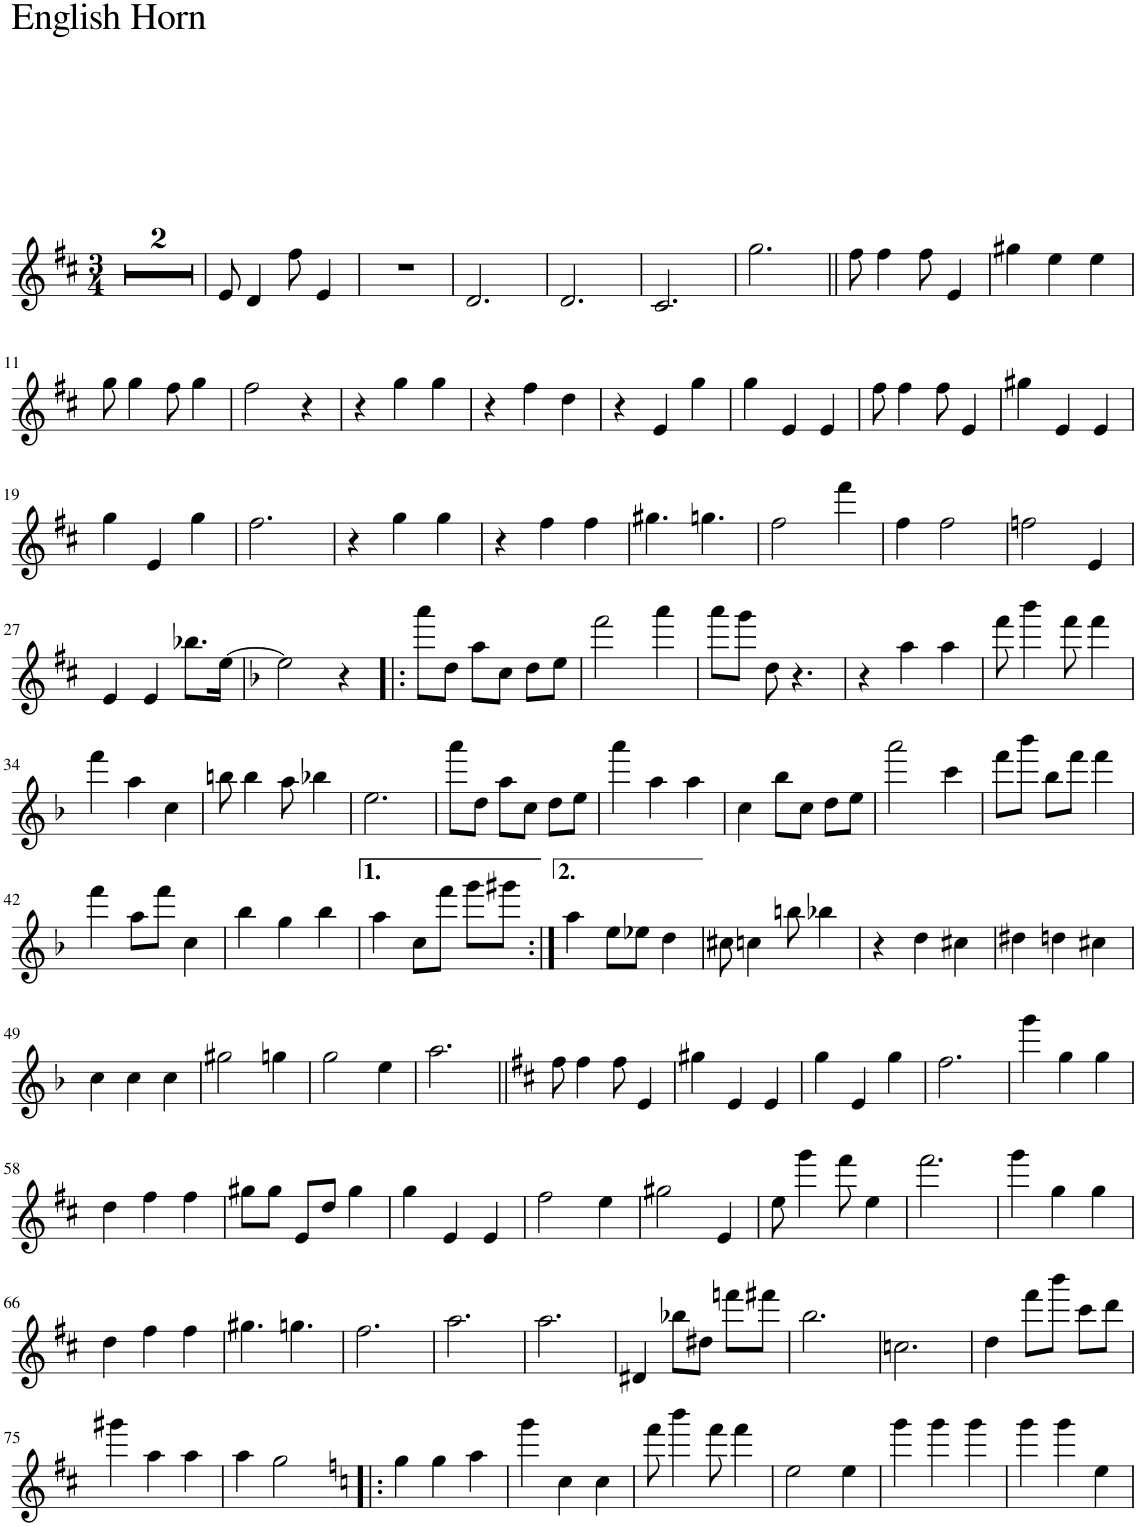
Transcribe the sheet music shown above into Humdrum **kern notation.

**kern
*part1
*staff1
*I"English Horn
*I'E. Hn.
*clefG2
*Trd4c7
*k[f#c#]
*M3/4
=1
2.r
=2
2.r
=3
8e/
4d/
8ff#\
4e/
=4
2.r
=5
2.d/
=6
2.d/
=7
2.c#/
=8
2.gg\
=9||
8ff#\
4ff#\
8ff#\
4e/
=10
4gg#X\
4ee\
4ee\
!!LO:LB:g=z
=11
8gg\
4gg\
8ff#\
4gg\
=12
2ff#\
4r
=13
4r
4gg\
4gg\
=14
4r
4ff#\
4dd\
=15
4r
4e/
4gg\
=16
4gg\
4e/
4e/
=17
8ff#\
4ff#\
8ff#\
4e/
=18
4gg#X\
4e/
4e/
!!LO:LB:g=z
=19
4gg\
4e/
4gg\
=20
2.ff#\
=21
4r
4gg\
4gg\
=22
4r
4ff#\
4ff#\
=23
4.gg#X\
4.ggn\
=24
2ff#\
4fff#\
=25
4ff#\
2ff#\
=26
2ffn\
4e/
!!LO:LB:g=z
=27
4e/
4e/
8.bb-X\L
[16ee\Jk
=28
*k[b-]
2ee\]
4r
=29!|:
8aaa\L
8dd\J
8aa\L
8cc\J
8dd\L
8ee\J
=30
2fff\
4aaa\
=31
8aaa\L
8ggg\J
8dd\
4.r
=32
4r
4aa\
4aa\
=33
8fff\
4bbb-\
8fff\
4fff\
!!LO:LB:g=z
=34
4fff\
4aa\
4cc\
=35
8bbn\
4bb\
8aa\
4bb-X\
=36
2.ee\
=37
8aaa\L
8dd\J
8aa\L
8cc\J
8dd\L
8ee\J
=38
4aaa\
4aa\
4aa\
=39
4cc\
8bb-\L
8cc\J
8dd\L
8ee\J
=40
2aaa\
4ccc\
=41
8fff\L
8bbb-\J
8bb-\L
8fff\J
4fff\
!!LO:LB:g=z
=42
4fff\
8aa\L
8fff\J
4cc\
=43
4bb-\
4gg\
4bb-\
=44
4aa\
8cc\L
8fff\J
8ggg\L
8ggg#X\J
=45:|!
4aa\
8ee\L
8ee-X\J
4dd\
=46
8cc#X\
4ccn\
8bbn\
4bb-X\
=47
4r
4dd\
4cc#X\
=48
4dd#X\
4ddn\
4cc#X\
!!LO:LB:g=z
=49
4cc\
4cc\
4cc\
=50
2gg#X\
4ggn\
=51
2gg\
4ee\
=52
2.aa\
=53||
*k[f#c#]
8ff#\
4ff#\
8ff#\
4e/
=54
4gg#X\
4e/
4e/
=55
4gg\
4e/
4gg\
=56
2.ff#\
=57
4ggg\
4gg\
4gg\
!!LO:LB:g=z
=58
4dd\
4ff#\
4ff#\
=59
8gg#X\L
8gg#\J
8e/L
8dd/J
4gg#\
=60
4gg\
4e/
4e/
=61
2ff#\
4ee\
=62
2gg#X\
4e/
=63
8ee\
4ggg\
8fff#\
4ee\
=64
2.fff#\
=65
4ggg\
4gg\
4gg\
!!LO:LB:g=z
=66
4dd\
4ff#\
4ff#\
=67
4.gg#X\
4.ggn\
=68
2.ff#\
=69
2.aa\
=70
2.aa\
=71
4d#X/
8bb-X\L
8dd#X\J
8fffn\L
8fff#X\J
=72
2.bb\
=73
2.ccn\
=74
4dd\
8fff#\L
8bbb\J
8ccc#\L
8ddd\J
!!LO:LB:g=z
=75
4ggg#X\
4aa\
4aa\
=76
4aa\
2gg\
=77!|:
*k[]
4gg\
4gg\
4aa\
=78
4ggg\
4cc\
4cc\
=79
8fff\
4bbb\
8fff\
4fff\
=80
2ee\
4ee\
=81
4ggg\
4ggg\
4ggg\
=
*-
